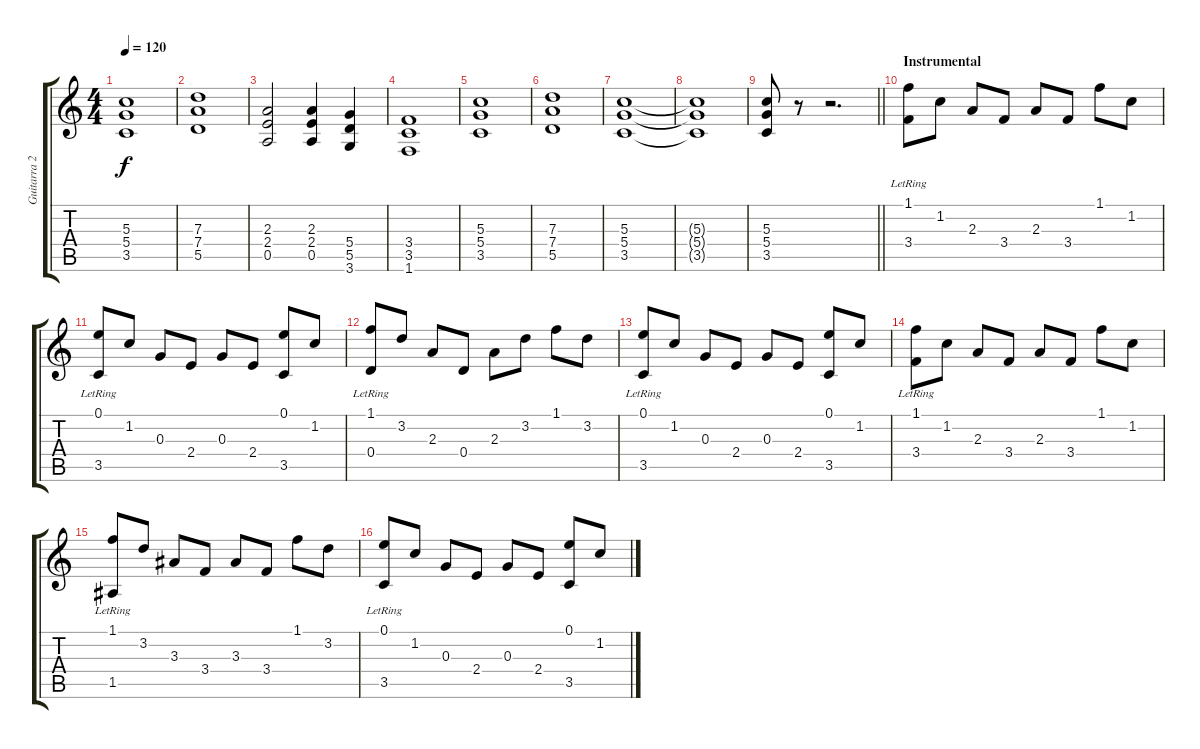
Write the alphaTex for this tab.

\track ("Guitarra 2" "Guitarra 2") {instrument overdrivenguitar}
\staff {score tabs}
\tuning (E4 B3 G3 D3 A2 E2) {hide}
\ts (4 4)
\tempo 120
\clef g2
\ks c
(5.3 5.4 3.5).1{dy f} |
(7.3 7.4 5.5).1 |
(2.3 2.4 0.5).2 (2.3 2.4 0.5).4 (5.4 5.5 3.6).4 |
(3.4 3.5 1.6).1 |
(5.3 5.4 3.5).1 |
(7.3 7.4 5.5).1 |
(5.3 5.4 3.5).1 |
(5.3{t} 5.4{t} 3.5{t}).1 |
\barLineRight lightlight
(5.3 5.4 3.5).8 r.8 r.2{d} |
\section ("" "Instrumental")
(1.1{lr} 3.4).8{volume 8 instrument acousticguitarsteel} 1.2.8{instrument acousticguitarsteel} 2.3.8{instrument acousticguitarsteel} 3.4.8{instrument acousticguitarsteel} 2.3.8{instrument acousticguitarsteel} 3.4.8{instrument acousticguitarsteel} 1.1.8{instrument acousticguitarsteel} 1.2.8{instrument acousticguitarsteel} |
(0.1{lr} 3.5{lr}).8{instrument acousticguitarsteel} 1.2.8{instrument acousticguitarsteel} 0.3.8{instrument acousticguitarsteel} 2.4.8{instrument acousticguitarsteel} 0.3.8{instrument acousticguitarsteel} 2.4.8{instrument acousticguitarsteel} (0.1 3.5).8{instrument acousticguitarsteel} 1.2.8{instrument acousticguitarsteel} |
(1.1{lr} 0.4{lr}).8{instrument acousticguitarsteel} 3.2.8{instrument acousticguitarsteel} 2.3.8{instrument acousticguitarsteel} 0.4.8{instrument acousticguitarsteel} 2.3.8{instrument acousticguitarsteel} 3.2.8{instrument acousticguitarsteel} 1.1.8{instrument acousticguitarsteel} 3.2.8{instrument acousticguitarsteel} |
(0.1{lr} 3.5{lr}).8{instrument acousticguitarsteel} 1.2.8{instrument acousticguitarsteel} 0.3.8{instrument acousticguitarsteel} 2.4.8{instrument acousticguitarsteel} 0.3.8{instrument acousticguitarsteel} 2.4.8{instrument acousticguitarsteel} (0.1 3.5).8{instrument acousticguitarsteel} 1.2.8{instrument acousticguitarsteel} |
(1.1{lr} 3.4).8{volume 9 instrument acousticguitarsteel} 1.2.8{instrument acousticguitarsteel} 2.3.8{instrument acousticguitarsteel} 3.4.8{instrument acousticguitarsteel} 2.3.8{instrument acousticguitarsteel} 3.4.8{instrument acousticguitarsteel} 1.1.8{instrument acousticguitarsteel} 1.2.8{instrument acousticguitarsteel} |
(1.1{lr} 1.5{lr}).8{instrument acousticguitarsteel} 3.2.8{instrument acousticguitarsteel} 3.3.8{instrument acousticguitarsteel} 3.4.8{instrument acousticguitarsteel} 3.3.8{instrument acousticguitarsteel} 3.4.8{instrument acousticguitarsteel} 1.1.8{instrument acousticguitarsteel} 3.2.8{instrument acousticguitarsteel} |
(0.1{lr} 3.5{lr}).8{instrument acousticguitarsteel} 1.2.8{instrument acousticguitarsteel} 0.3.8{instrument acousticguitarsteel} 2.4.8{instrument acousticguitarsteel} 0.3.8{instrument acousticguitarsteel} 2.4.8{instrument acousticguitarsteel} (0.1 3.5).8{instrument acousticguitarsteel} 1.2.8{instrument acousticguitarsteel}
